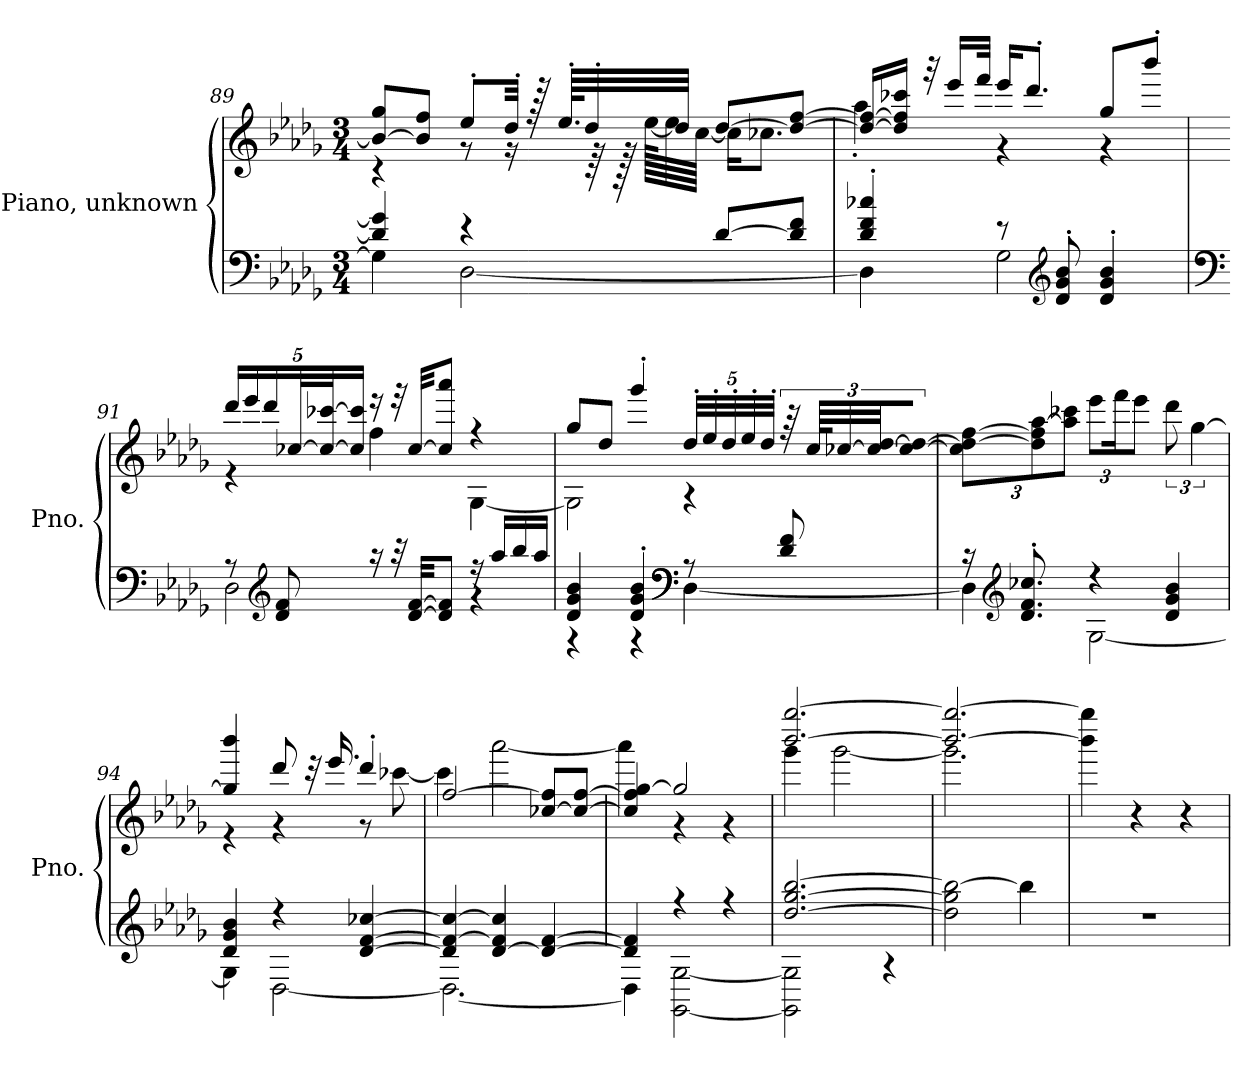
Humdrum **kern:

**kern	**kern
*part1	*part1
*staff2	*staff1
*I"Piano, unknown	*
*I'Pno.	*
!!LO:LB:g=z
*clefF4	*clefG2
*k[b-e-a-d-g-]	*k[b-e-a-d-g-]
*M3/4	*M3/4
=89	=89
*^	*^
4d-/] 4g-/]	4G-\]	8b-/_ 8gg-/L	4r
.	.	8b-/] 8ff/J	.
4r	[2D-\	8ee-'/L	8r
.	.	32dd-'/Jkk	16r
.	.	128r	.
.	.	64.ee-'/KLLL	.
.	.	32dd-'/	64r
.	.	.	128r
.	.	.	[128ee-\KLLLL
.	.	32dd-/JJJ	64ee-\]
.	.	.	[64cc\JJJJ
[8d-/L	.	[8dd-/L	16cc\KL]
.	.	.	8.cc-X\J
8d-/] 8f/J	.	8dd-/_ [8ff/J	.
=90	=90	=90	=90
4d-/' 4f/' 4cc-X/'	4D-\]	16dd-/_ 16ff/_LL	4aa-'\
.	.	16dd-/] 16ff/] 16ccc-X/JJ	.
.	.	32r	.
.	.	16eee-/LL	.
.	.	32fff/JJk	.
8r	2G-\	16eee-/KL	4r
.	.	8.ddd-'/J	.
*clefG2	*	*	*
8d-/' 8g-/' 8b-/'	.	.	.
4d-/' 4g-/' 4b-/'	.	8gg-/L	4r
.	.	8bbb-'/J	.
!!LO:LB:g=z	!!
=91	=91	=91	=91
*clefF4	*	*	*
*	*	*Xbrackettup	*
8r	2D-\	20ddd-/LL	4r
.	.	20eee-/	.
.	.	20ddd-/	.
*clefG2	*	*	*
8d-/ 8f/	.	.	.
.	.	[40cc-X/L	.
.	.	40cc-/_ [40ccc-X/J	.
.	.	20cc-/] 20ccc-/]JJ	.
16r	.	16r	4ff\
32r	.	32r	.
[32d-/ [32f/KKL	.	[32cc-/KKL	.
8d-/] 8f/]J	.	8cc-/] 8aaa-/J	.
16r	4r	4r	[4G-\
16aa-/LL	.	.	.
16bb-/	.	.	.
16aa-/JJ	.	.	.
=92	=92	=92	=92
4d-/ 4g-/ 4b-/	4r	8gg-/L	2G-\]
.	.	8dd-/J	.
4d-/' 4g-/' 4b-/'	4r	4ggg-'/	.
*clefF4	*	*	*
8r	[4D-\	40dd-'/LLL	4r
.	.	40ee-'/	.
.	.	40dd-'/	.
.	.	40ee-'/	.
.	.	40dd-'/JJJ	.
*	*	*brackettup	*
8d-/ 8f/	.	96r	.
.	.	96cc/KLLL	.
.	.	[48cc-X/	.
.	.	48cc-/_ [48dd-/J	.
.	.	16cc-/_ 16dd-/_JJ	.
*	*	*v	*v
!!LO:LB:g=z
=93	=93	=93
*	*	*Xbrackettup
16r	4D-\]	12cc-\] 12dd-\_ [12ff\L
*clefG2	*	*
8.d-/' 8.f/' 8.cc-X/'	.	.
.	.	12dd-\] 12ff\] [12aa-\
.	.	12aa-\] 12ccc-X\J
4r	[2G-\	12eee-\L
.	.	24fff\K
.	.	8eee-\J
*	*	*brackettup
4d-/ 4g-/ 4b-/	.	12ddd-\
.	.	[6gg-\
=94	=94	=94
*	*	*^
4d-/ 4g-/ 4b-/	4G-\]	4gg-/] 4bbb-/	4r
4r	[2D-\	8ddd-/	4r
.	.	32r	.
.	.	16.eee-/	.
[4d-/ [4f/ [4cc-X/	.	4ddd-'/	8r
.	.	.	[8ccc-X\
=95	=95	=95	=95
4d-/] 4f/_ 4cc-/_	2.D-\_	[2ff/	4ccc-\]
[4d-/ 4f/] 4cc-/]	.	.	[2aaa-\
4d-/_ [4f/	.	[8cc-X/ 8ff/]L	.
.	.	8cc-/_ [8ff/J	.
=96	=96	=96	=96
4d-/] 4f/]	4D-\]	4cc-/] 4ff/] [4gg-/	4aaa-\]
4r	[2GG-\ [2G-\	2gg-/]	4r
4r	.	.	4r
=97	=97	=97	=97
[2.dd-/ [2.gg-/ [2.bb-/	2GG-\] 2G-\]	[2.bbb-/ [2.gggg-/	4ggg-\
.	.	.	[2ggg-\
.	4r	.	.
*v	*v	*	*
!!LO:PB:g=z	!!
=98	=98	=98
2dd-\] 2gg-\] 2bb-\_	2.bbb-/_ 2.gggg-/_	2.ggg-\]
4bb-\]	.	.
*	*v	*v
=99	=99
2.r	4bbb-\] 4gggg-\]
.	4r
.	4r
=	=
*-	*-
